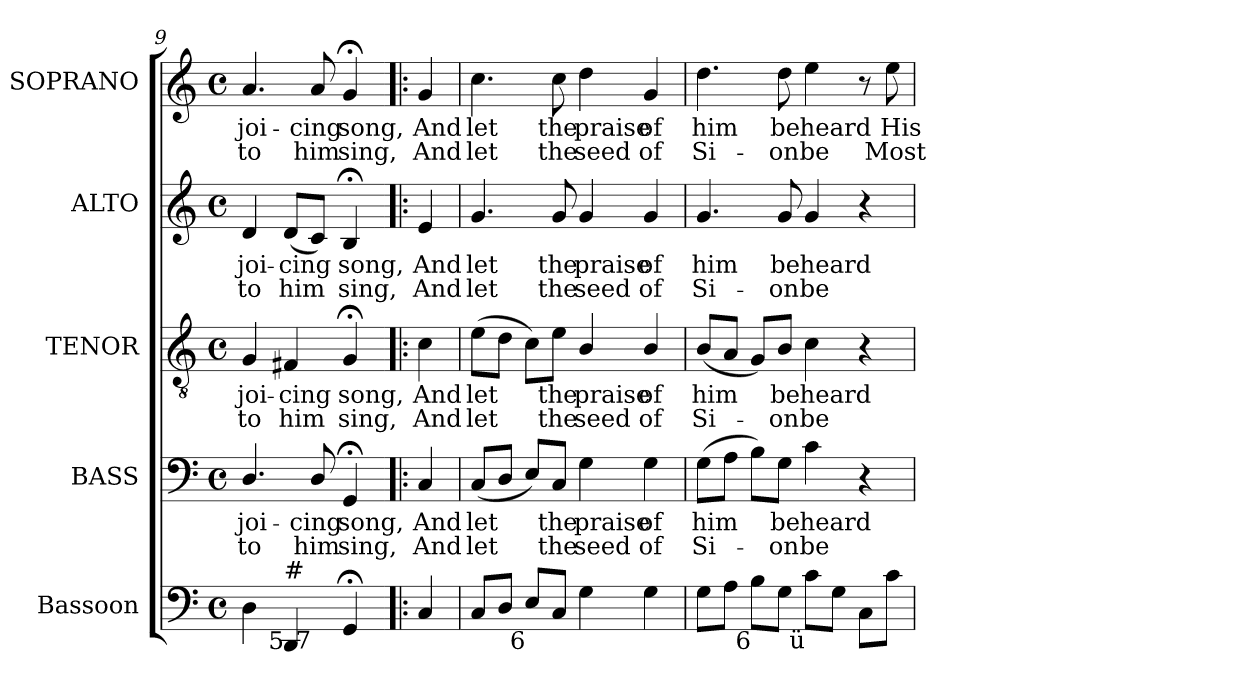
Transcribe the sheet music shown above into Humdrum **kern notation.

**kern	**kern	**text	**text	**kern	**text	**text	**kern	**text	**text	**kern	**text	**text
*part5	*part4	*part4	*part4	*part3	*part3	*part3	*part2	*part2	*part2	*part1	*part1	*part1
*staff5	*staff4	*staff4	*staff4	*staff3	*staff3	*staff3	*staff2	*staff2	*staff2	*staff1	*staff1	*staff1
*I"Bassoon	*I"BASS	*	*	*I"TENOR	*	*	*I"ALTO	*	*	*I"SOPRANO	*	*
*I'Bsn.	*I'B.	*	*	*I'T.	*	*	*I'A.	*	*	*I'S.	*	*
*clefF4	*clefF4	*	*	*clefGv2	*	*	*clefG2	*	*	*clefG2	*	*
*	*	*	*	*ITrd7c12	*	*	*	*	*	*	*	*
*k[]	*k[]	*	*	*k[]	*	*	*k[]	*	*	*k[]	*	*
*C:	*C:	*	*	*C:	*	*	*C:	*	*	*C:	*	*
*M4/4	*M4/4	*	*	*M4/4	*	*	*M4/4	*	*	*M4/4	*	*
*met(c)	*met(c)	*	*	*met(c)	*	*	*met(c)	*	*	*met(c)	*	*
=9	=9	=9	=9	=9	=9	=9	=9	=9	=9	=9	=9	=9
!	!	!LO:LY:b:color=#000000	!LO:LY:b:color=#000000	!	!	!	!	!	!	!	!	!
!	!	!	!	!	!LO:LY:b:color=#000000	!LO:LY:b:color=#000000	!	!	!	!	!	!
!	!	!	!	!	!	!	!	!LO:LY:b:color=#000000	!LO:LY:b:color=#000000	!	!	!
!LO:TX:b:rj:t=5	!	!	!	!	!	!	!	!	!	!	!	!
!LO:TX:t=4	!	!	!	!	!	!	!	!	!	!	!	!
!	!	!	!	!	!	!	!	!	!	!	!LO:LY:b:color=#000000	!LO:LY:b:color=#000000
*^	*	*	*	*	*	*	*	*	*	*	*	*
4Di\	4.ryy	4.Di/	-joi-	to	4GGi/	-joi-	to	4di/	-joi-	to	4.ai/	-joi-	to
!	!	!	!	!	!	!LO:LY:b:color=#000000	!LO:LY:b:color=#000000	!	!	!	!	!	!
!LO:TX:b:rj:t=5	!	!	!	!	!	!	!	!	!	!	!	!	!
!LO:TX:t=#	!	!	!	!	!	!	!	!	!	!	!	!	!
!	!	!	!	!	!	!	!	!	!LO:LY:b:color=#000000	!LO:LY:b:color=#000000	!	!	!
4DDi/	.	.	.	.	4FF#Xi/	-cing	him	(8di/L	-cing	him	.	.	.
!	!	!	!LO:LY:b:color=#000000	!LO:LY:b:color=#000000	!	!	!	!	!	!	!	!	!
!	!LO:TX:b:rj:t=7	!	!	!	!	!	!	!	!	!	!	!	!
!	!	!	!	!	!	!	!	!	!	!	!	!LO:LY:b:color=#000000	!LO:LY:b:color=#000000
.	4.ryy	8Di/	-cing	him	.	.	.	8ci/J)	.	.	8ai/	-cing	him
!	!	!	!LO:LY:b:color=#000000	!LO:LY:b:color=#000000	!	!	!	!	!	!	!	!	!
!	!	!	!	!	!	!LO:LY:b:color=#000000	!LO:LY:b:color=#000000	!	!	!	!	!	!
!	!	!	!	!	!	!	!	!	!LO:LY:b:color=#000000	!LO:LY:b:color=#000000	!	!	!
!	!	!	!	!	!	!	!	!	!	!	!	!LO:LY:b:color=#000000	!LO:LY:b:color=#000000
4GG;i/	.	4GG;i/	song,	sing,	4GG;i/	song,	sing,	4B;i/	song,	sing,	4g;i/	song,	sing,
*v	*v	*	*	*	*	*	*	*	*	*	*	*	*
!!LO:PB:g=z
=9!|:	=9!|:	=9!|:	=9!|:	=9!|:	=9!|:	=9!|:	=9!|:	=9!|:	=9!|:	=9!|:	=9!|:	=9!|:
*^	*	*	*	*	*	*	*	*	*	*	*	*
!	!	!	!LO:LY:b:color=#000000	!LO:LY:b:color=#000000	!	!	!	!	!	!	!	!	!
*v	*v	*	*	*	*	*	*	*	*	*	*	*	*
*^	*	*	*	*	*	*	*	*	*	*	*	*
!	!	!	!	!	!	!LO:LY:b:color=#000000	!LO:LY:b:color=#000000	!	!	!	!	!	!
*v	*v	*	*	*	*	*	*	*	*	*	*	*	*
*^	*	*	*	*	*	*	*	*	*	*	*	*
!	!	!	!	!	!	!	!	!	!LO:LY:b:color=#000000	!LO:LY:b:color=#000000	!	!	!
*v	*v	*	*	*	*	*	*	*	*	*	*	*	*
*^	*	*	*	*	*	*	*	*	*	*	*	*
!	!	!	!	!	!	!	!	!	!	!	!	!LO:LY:b:color=#000000	!LO:LY:b:color=#000000
*v	*v	*	*	*	*	*	*	*	*	*	*	*	*
4Ci/	4Ci/	And	And	4Ci\	And	And	4ei/	And	And	4gi/	And	And
=10	=10	=10	=10	=10	=10	=10	=10	=10	=10	=10	=10	=10
!	!	!LO:LY:b:color=#000000	!LO:LY:b:color=#000000	!	!	!	!	!	!	!	!	!
!	!	!	!	!	!LO:LY:b:color=#000000	!LO:LY:b:color=#000000	!	!	!	!	!	!
!	!	!	!	!	!	!	!	!LO:LY:b:color=#000000	!LO:LY:b:color=#000000	!	!	!
!	!	!	!	!	!	!	!	!	!	!	!LO:LY:b:color=#000000	!LO:LY:b:color=#000000
8Ci/L	(8Ci/L	let	let	(8Ei\L	let	let	4.gi/	let	let	4.cci\	let	let
8Di/J	8Di/J	.	.	8Di\J	.	.	.	.	.	.	.	.
!LO:TX:b:rj:t=6	!	!	!	!	!	!	!	!	!	!	!	!
8Ei/L	8Ei/L)	.	.	8Ci\L)	.	.	.	.	.	.	.	.
!	!	!LO:LY:b:color=#000000	!LO:LY:b:color=#000000	!	!	!	!	!	!	!	!	!
!	!	!	!	!	!LO:LY:b:color=#000000	!LO:LY:b:color=#000000	!	!	!	!	!	!
!	!	!	!	!	!	!	!	!LO:LY:b:color=#000000	!LO:LY:b:color=#000000	!	!	!
!	!	!	!	!	!	!	!	!	!	!	!LO:LY:b:color=#000000	!LO:LY:b:color=#000000
8Ci/J	8Ci/J	the	the	8Ei\J	the	the	8gi/	the	the	8cci\	the	the
!	!	!LO:LY:b:color=#000000	!LO:LY:b:color=#000000	!	!	!	!	!	!	!	!	!
!	!	!	!	!	!LO:LY:b:color=#000000	!LO:LY:b:color=#000000	!	!	!	!	!	!
!	!	!	!	!	!	!	!	!LO:LY:b:color=#000000	!LO:LY:b:color=#000000	!	!	!
!	!	!	!	!	!	!	!	!	!	!	!LO:LY:b:color=#000000	!LO:LY:b:color=#000000
4Gi\	4Gi\	praise	seed	4BBi/	praise	seed	4gi/	praise	seed	4ddi\	praise	seed
!	!	!LO:LY:b:color=#000000	!LO:LY:b:color=#000000	!	!	!	!	!	!	!	!	!
!	!	!	!	!	!LO:LY:b:color=#000000	!LO:LY:b:color=#000000	!	!	!	!	!	!
!	!	!	!	!	!	!	!	!LO:LY:b:color=#000000	!LO:LY:b:color=#000000	!	!	!
!	!	!	!	!	!	!	!	!	!	!	!LO:LY:b:color=#000000	!LO:LY:b:color=#000000
4Gi\	4Gi\	of	of	4BBi/	of	of	4gi/	of	of	4gi/	of	of
=11	=11	=11	=11	=11	=11	=11	=11	=11	=11	=11	=11	=11
!	!	!LO:LY:b:color=#000000	!LO:LY:b:color=#000000	!	!	!	!	!	!	!	!	!
!	!	!	!	!	!LO:LY:b:color=#000000	!LO:LY:b:color=#000000	!	!	!	!	!	!
!	!	!	!	!	!	!	!	!LO:LY:b:color=#000000	!LO:LY:b:color=#000000	!	!	!
!	!	!	!	!	!	!	!	!	!	!	!LO:LY:b:color=#000000	!LO:LY:b:color=#000000
8Gi\L	(8Gi\L	him	Si-	(8BBi/L	him	Si-	4.gi/	him	Si-	4.ddi\	him	Si-
8Ai\J	8Ai\J	.	.	8AAi/J	.	.	.	.	.	.	.	.
!LO:TX:b:rj:t=6	!	!	!	!	!	!	!	!	!	!	!	!
8Bi\L	8Bi\L)	.	.	8GGi/L)	.	.	.	.	.	.	.	.
!	!	!LO:LY:b:color=#000000	!LO:LY:b:color=#000000	!	!	!	!	!	!	!	!	!
!	!	!	!	!	!LO:LY:b:color=#000000	!LO:LY:b:color=#000000	!	!	!	!	!	!
!	!	!	!	!	!	!	!	!LO:LY:b:color=#000000	!LO:LY:b:color=#000000	!	!	!
!	!	!	!	!	!	!	!	!	!	!	!LO:LY:b:color=#000000	!LO:LY:b:color=#000000
8Gi\J	8Gi\J	be	-on	8BBi/J	be	-on	8gi/	be	-on	8ddi\	be	-on
!	!	!LO:LY:b:color=#000000	!LO:LY:b:color=#000000	!	!	!	!	!	!	!	!	!
!	!	!	!	!	!LO:LY:b:color=#000000	!LO:LY:b:color=#000000	!	!	!	!	!	!
!	!	!	!	!	!	!	!	!LO:LY:b:color=#000000	!LO:LY:b:color=#000000	!	!	!
!LO:TX:b:rj:t=ü	!	!	!	!	!	!	!	!	!	!	!	!
!	!	!	!	!	!	!	!	!	!	!	!LO:LY:b:color=#000000	!LO:LY:b:color=#000000
8ci\L	4ci\	heard	be	4Ci\	heard	be	4gi/	heard	be	4eei\	heard	be
8Gi\J	.	.	.	.	.	.	.	.	.	.	.	.
8Ci\L	4r	.	.	4r	.	.	4r	.	.	8r	.	.
!	!	!	!	!	!	!	!	!	!	!	!LO:LY:b:color=#000000	!LO:LY:b:color=#000000
8ci\J	.	.	.	.	.	.	.	.	.	8eei\	His	Most
=	=	=	=	=	=	=	=	=	=	=	=	=
*-	*-	*-	*-	*-	*-	*-	*-	*-	*-	*-	*-	*-
